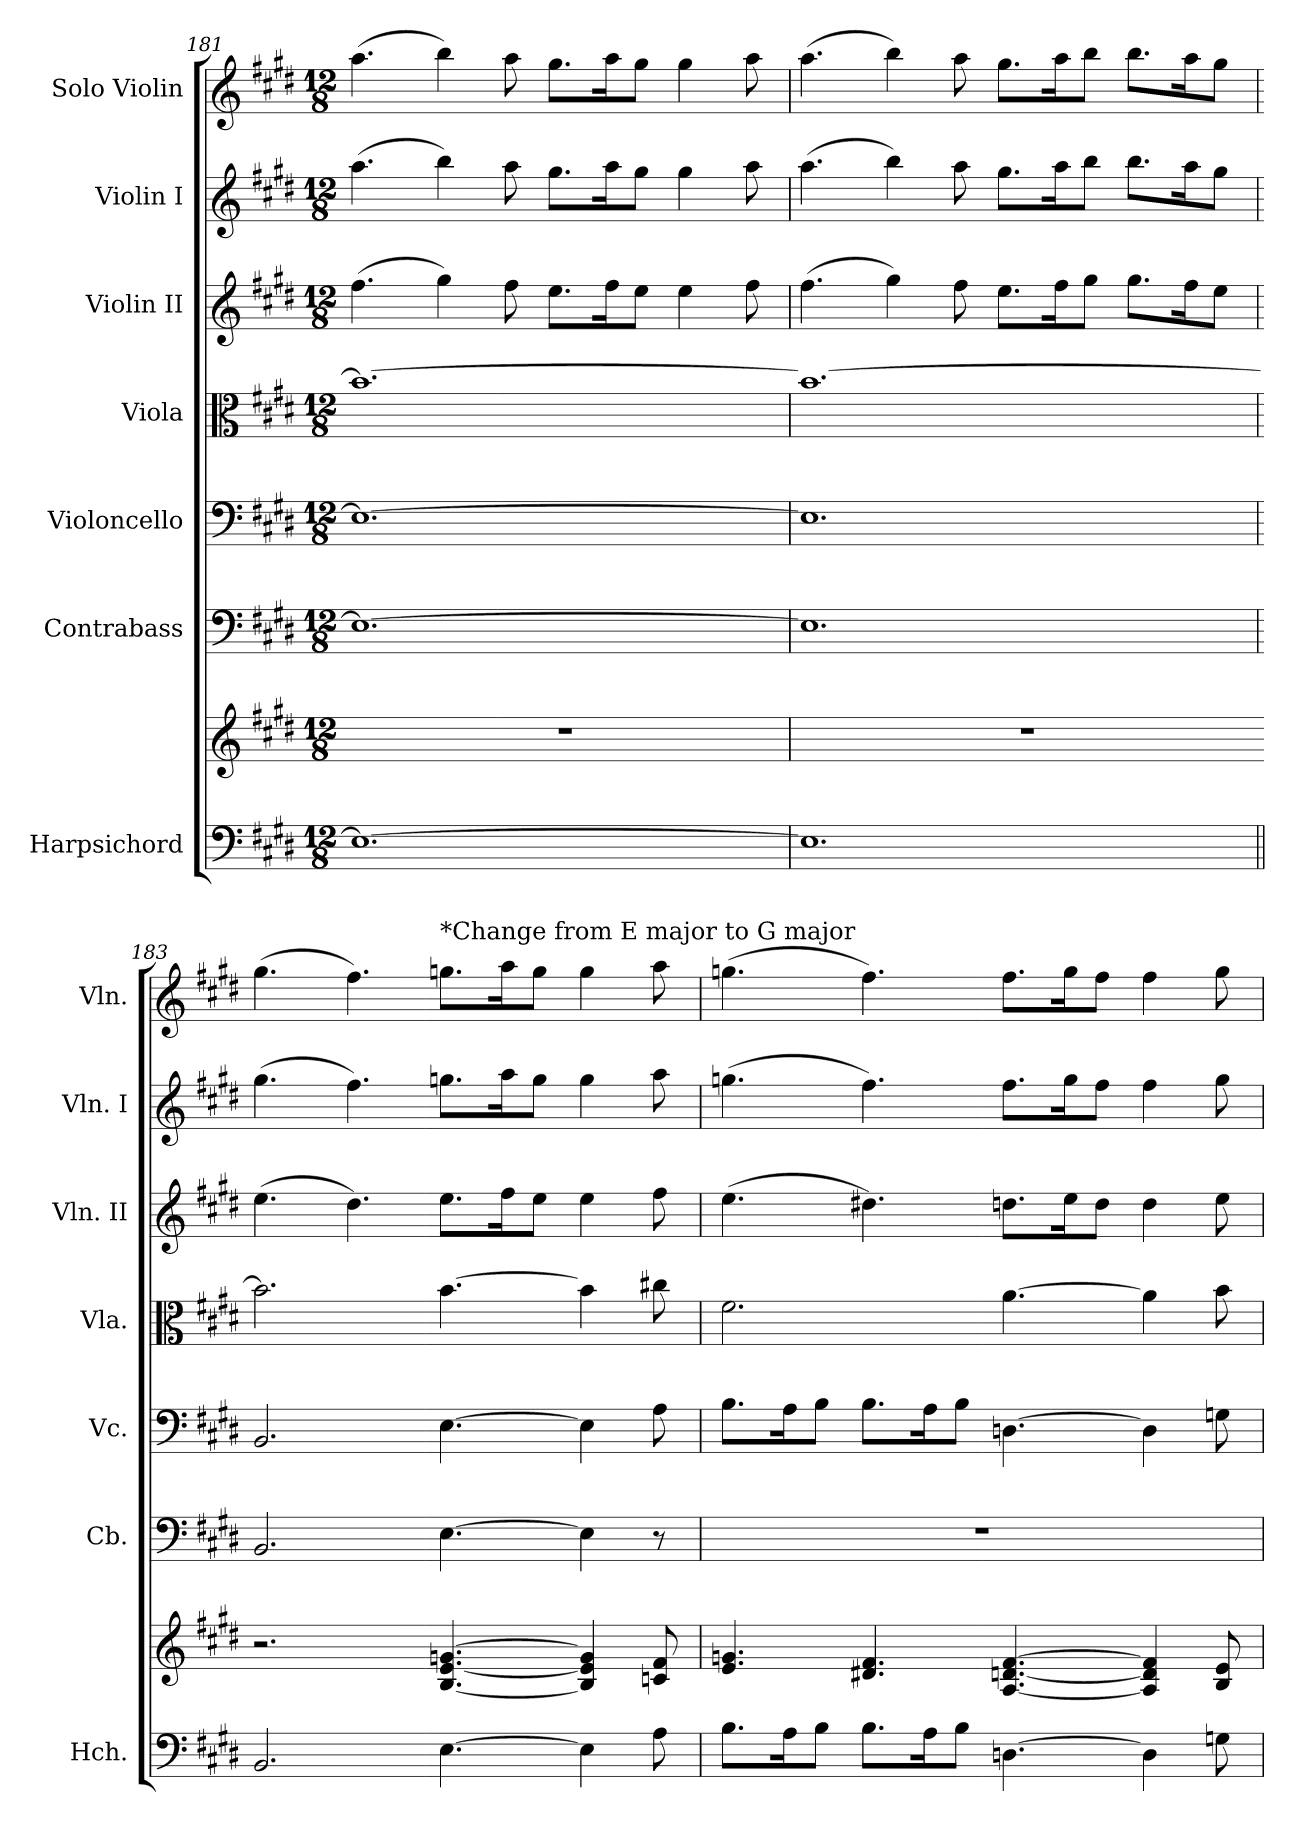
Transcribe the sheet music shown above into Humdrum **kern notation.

**kern	**kern	**kern	**kern	**kern	**kern	**kern	**kern
*part7	*part7	*part6	*part5	*part4	*part3	*part2	*part1
*staff8	*staff7	*staff6	*staff5	*staff4	*staff3	*staff2	*staff1
*I"Harpsichord	*	*I"Contrabass	*I"Violoncello	*I"Viola	*I"Violin II	*I"Violin I	*I"Solo Violin
*I'Hch.	*	*I'Cb.	*I'Vc.	*I'Vla.	*I'Vln. II	*I'Vln. I	*I'Vln.
!!LO:PB:g=z
*clefF4	*clefG2	*clefF4	*clefF4	*clefC3	*clefG2	*clefG2	*clefG2
*	*	*ITrd7c12	*	*	*	*	*
*k[f#c#g#d#]	*k[f#c#g#d#]	*k[f#c#g#d#]	*k[f#c#g#d#]	*k[f#c#g#d#]	*k[f#c#g#d#]	*k[f#c#g#d#]	*k[f#c#g#d#]
*M12/8	*M12/8	*M12/8	*M12/8	*M12/8	*M12/8	*M12/8	*M12/8
=181	=181	=181	=181	=181	=181	=181	=181
1.E_	1.r	1.EE_	1.E_	1.b_	(>4.ff#\	(>4.aa\	(>4.aa\
.	.	.	.	.	4gg#\)	4bb\)	4bb\)
.	.	.	.	.	8ff#\	8aa\	8aa\
.	.	.	.	.	8.ee\L	8.gg#\L	8.gg#\L
.	.	.	.	.	16ff#\K	16aa\K	16aa\K
.	.	.	.	.	8ee\J	8gg#\J	8gg#\J
.	.	.	.	.	4ee\	4gg#\	4gg#\
.	.	.	.	.	8ff#\	8aa\	8aa\
=182	=182	=182	=182	=182	=182	=182	=182
1.E]	1.r	1.EE]	1.E]	1.b_	(>4.ff#\	(>4.aa\	(>4.aa\
.	.	.	.	.	4gg#\)	4bb\)	4bb\)
.	.	.	.	.	8ff#\	8aa\	8aa\
.	.	.	.	.	8.ee\L	8.gg#\L	8.gg#\L
.	.	.	.	.	16ff#\K	16aa\K	16aa\K
.	.	.	.	.	8gg#\J	8bb\J	8bb\J
.	.	.	.	.	8.gg#\L	8.bb\L	8.bb\L
.	.	.	.	.	16ff#\K	16aa\K	16aa\K
.	.	.	.	.	8ee\J	8gg#\J	8gg#\J
=183||	=183||	=183	=183	=183	=183	=183	=183
2.BB/	2.r	2.BBB/	2.BB/	2.b\]	(>4.ee\	(>4.gg#\	(>4.gg#\
.	.	.	.	.	4.dd#\)	4.ff#\)	4.ff#\)
!	!	!	!	!	!	!	!LO:TX:t=*Change from E major to G major
[4.E\	[4.B/ [4.e/ [4.g/	[4.EE\	[4.E\	[4.b\	8.ee\L	8.gg\L	8.gg\L
.	.	.	.	.	16ff#\K	16aa\K	16aa\K
.	.	.	.	.	8ee\J	8gg\J	8gg\J
4E\]	4B/] 4e/] 4g/]	4EE\]	4E\]	4b\]	4ee\	4gg\	4gg\
8A\	8c/ 8f#/	8r	8A\	8cc#X\	8ff#\	8aa\	8aa\
!!LO:PB:g=z
=184	=184	=184	=184	=184	=184	=184	=184
8.B\L	4.e/ 4.g/	1.r	8.B\L	2.f#\	(>4.ee\	(>4.gg\	(>4.gg\
16A\K	.	.	16A\K	.	.	.	.
8B\J	.	.	8B\J	.	.	.	.
8.B\L	4.d#X/ 4.f#/	.	8.B\L	.	4.dd#X\)	4.ff#\)	4.ff#\)
16A\K	.	.	16A\K	.	.	.	.
8B\J	.	.	8B\J	.	.	.	.
[4.D\	[4.A/ [4.dn/ [4.f#/	.	[4.D\	[4.a\	8.ddn\L	8.ff#\L	8.ff#\L
.	.	.	.	.	16ee\K	16gg\K	16gg\K
.	.	.	.	.	8dd\J	8ff#\J	8ff#\J
4D\]	4A/] 4d/] 4f#/]	.	4D\]	4a\]	4dd\	4ff#\	4ff#\
8G\	8B/ 8e/	.	8G\	8b\	8ee\	8gg\	8gg\
=	=	=	=	=	=	=	=
*-	*-	*-	*-	*-	*-	*-	*-
